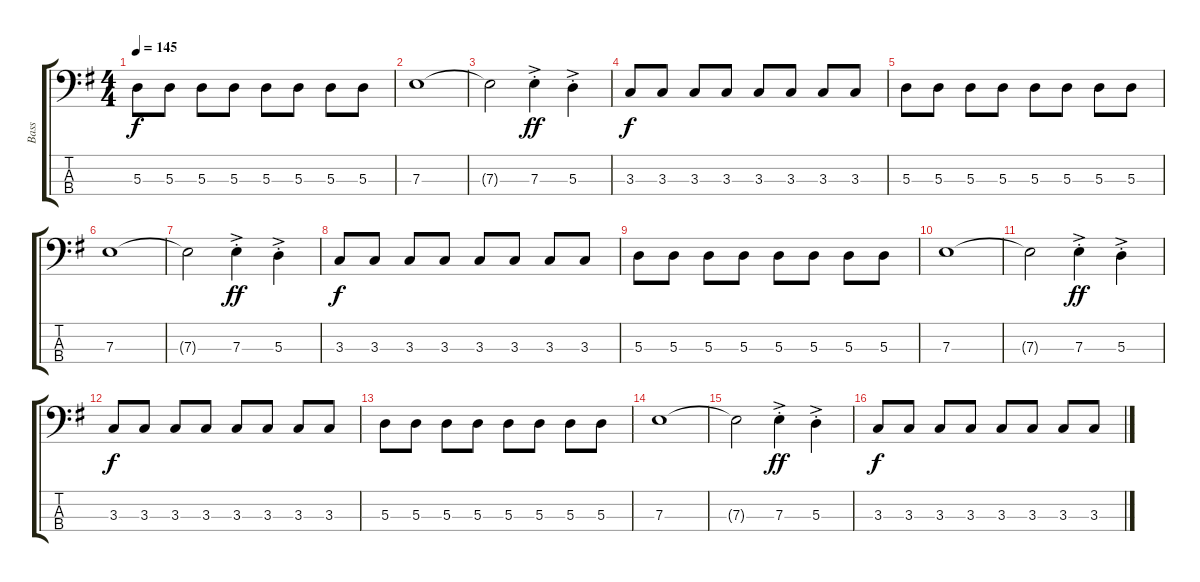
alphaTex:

\track ("Bass" "Bass") {instrument electricbassfinger}
\staff {score tabs}
\tuning (G2 D2 A1 E1) {hide}
\ts (4 4)
\tempo 145
\clef f4
\ks eminor
5.3.8{dy f} 5.3.8 5.3.8 5.3.8 5.3.8 5.3.8 5.3.8 5.3.8 |
7.3.1 |
7.3{t}.2 7.3{ac st}.4{dy ff} 5.3{ac st}.4 |
3.3.8{dy f} 3.3.8 3.3.8 3.3.8 3.3.8 3.3.8 3.3.8 3.3.8 |
5.3.8 5.3.8 5.3.8 5.3.8 5.3.8 5.3.8 5.3.8 5.3.8 |
7.3.1 |
7.3{t}.2 7.3{ac st}.4{dy ff} 5.3{ac st}.4 |
3.3.8{dy f} 3.3.8 3.3.8 3.3.8 3.3.8 3.3.8 3.3.8 3.3.8 |
5.3.8 5.3.8 5.3.8 5.3.8 5.3.8 5.3.8 5.3.8 5.3.8 |
7.3.1 |
7.3{t}.2 7.3{ac st}.4{dy ff} 5.3{ac st}.4 |
3.3.8{dy f} 3.3.8 3.3.8 3.3.8 3.3.8 3.3.8 3.3.8 3.3.8 |
5.3.8 5.3.8 5.3.8 5.3.8 5.3.8 5.3.8 5.3.8 5.3.8 |
7.3.1 |
7.3{t}.2 7.3{ac st}.4{dy ff} 5.3{ac st}.4 |
3.3.8{dy f} 3.3.8 3.3.8 3.3.8 3.3.8 3.3.8 3.3.8 3.3.8
